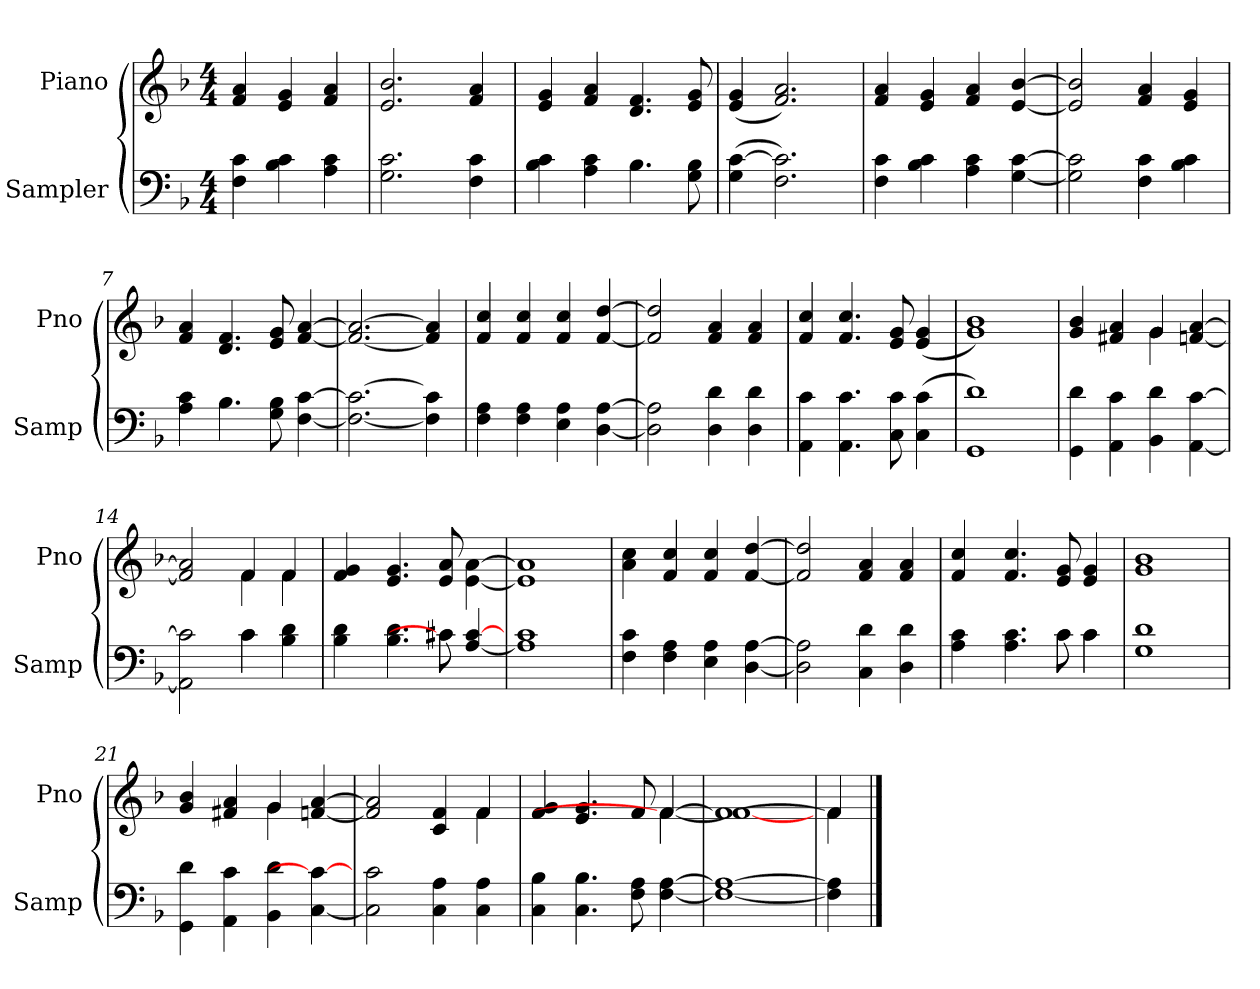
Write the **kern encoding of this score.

**kern	**kern
*part2	*part1
*staff2	*staff1
*I"Sampler	*I"Piano
*I'Samp	*I'Pno
*clefF4	*clefG2
*k[b-]	*k[b-]
*F:	*F:
*M4/4	*M4/4
=1	=1
4F\ 4c\	4f/ 4a/
4B-\ 4c\	4e/ 4g/
4A\ 4c\	4f/ 4a/
=2	=2
2.G\ 2.c\	2.e/ 2.b-/
4F\ 4c\	4f/ 4a/
=3	=3
4B-\ 4c\	4e/ 4g/
4A\ 4c\	4f/ 4a/
4.B-\	4.d/ 4.f/
8G\ 8B-\	8e/ 8g/
=4	=4
(4G\ [4c\	(4e/ 4g/
2.F\ 2.c\])	2.f/ 2.a/)
=5	=5
4F\ 4c\	4f/ 4a/
4B-\ 4c\	4e/ 4g/
4A\ 4c\	4f/ 4a/
[4G\ [4c\	[4e/ [4b-/
=6	=6
2G\] 2c\]	2e/] 2b-/]
4F\ 4c\	4f/ 4a/
4B-\ 4c\	4e/ 4g/
=7	=7
4A\ 4c\	4f/ 4a/
4.B-\	4.d/ 4.f/
8G\ 8B-\	8e/ 8g/
[4F\ [4c\	[4f/ [4a/
=8	=8
2.F\_ 2.c\_	2.f/_ 2.a/_
4F\] 4c\]	4f/] 4a/]
=9	=9
4F\ 4A\	4f/ 4cc/
4F\ 4A\	4f/ 4cc/
4E\ 4A\	4f/ 4cc/
[4D\ [4A\	[4f/ [4dd/
=10	=10
2D\] 2A\]	2f/] 2dd/]
4D\ 4d\	4f/ 4a/
4D\ 4d\	4f/ 4a/
=11	=11
4AA\ 4c\	4f/ 4cc/
4.AA\ 4.c\	4.f/ 4.cc/
8C\ 8c\	8e/ 8g/
(4C\ 4c\	(4e/ 4g/
=12	=12
1GG\ 1d\)	1g/ 1b-/)
=13	=13
*	*^
4GG\ 4d\	4g/ 4b-/	2ryy
4AA\ 4c\	4f#X/ 4a/	.
4BB-\ 4d\	4g/	4g
[4AA\ [4c\	[4fn/ [4a/	4ryy
=14	=14	=14
*^	*	*
2AA\] 2c\]	2ryy	2f/] 2a/]	2ryy
4c\	4c	4f/	4f
4B-\ 4d\	4ryy	4f/	4f
*	*	*v	*v
=15	=15	=15
4B-\ 4d\	8ryy	4f/ 4g/
*v	*v	*
4.B-\ 4.d\	4.e/ 4.g/
*^	*
8c#X\	8c#X]	8e/ 8a/
[4A/ [4c#/	4ryy	[4e\ [4a\
*v	*v	*
=16	=16
1A\] 1c\	1e/] 1a/]
=17	=17
4F\ 4c\	4a\ 4cc\
4F\ 4A\	4f/ 4cc/
4E\ 4A\	4f/ 4cc/
[4D\ [4A\	[4f/ [4dd/
=18	=18
2D\] 2A\]	2f/] 2dd/]
4C\ 4d\	4f/ 4a/
4D\ 4d\	4f/ 4a/
=19	=19
*^	*
4A\ 4c\	8ryy	4f/ 4cc/
*v	*v	*
4.A\ 4.c\	4.f/ 4.cc/
*^	*
8c\	8c	8e/ 8g/
4c\	4c	4e/ 4g/
*v	*v	*
=20	=20
1G\ 1d\	1g/ 1b-/
=21	=21
*	*^
4GG\ 4d\	4g/ 4b-/	2ryy
4AA\ 4c\	4f#X/ 4a/	.
4BB-\ 4d\	4g/	4g
[4C\ 4c\_	[4fn/ [4a/	4ryy
=22	=22	=22
2C\] 2c\	2f/] 2a/]	2.ryy
4C\ 4A\	4c/ 4f/	.
4C\ 4A\	4f/	4f
=23	=23	=23
4C\ 4B-\	4f/ 4g/	2.ryy
4.C\ 4.B-\	4.e/ 4.g/	.
8F\ 8A\	8f/	.
[4F\ [4A\	[4f/	4f_
=24	=24	=24
1F\_ 1A\_	1f/_	1f_
=25	=25	=25
4F] 4A]	4f/]	4f
*	*v	*v
==	==
*-	*-
